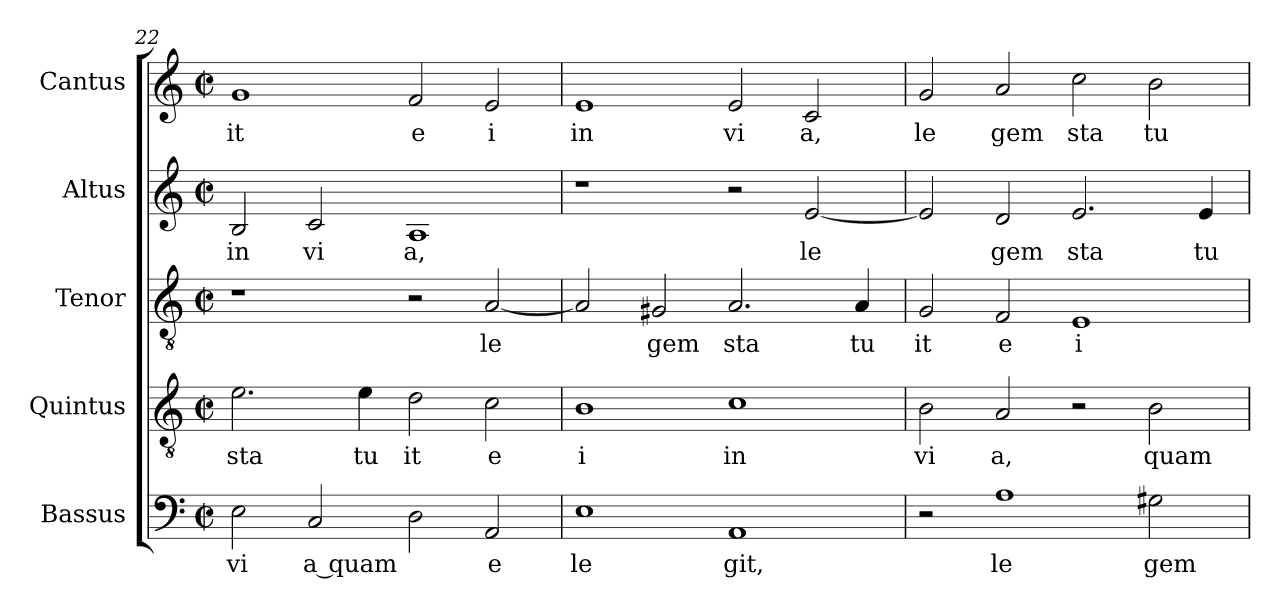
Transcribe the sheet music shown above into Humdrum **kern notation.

**kern	**text	**kern	**text	**kern	**text	**kern	**text	**kern	**text
*part5	*part5	*part4	*part4	*part3	*part3	*part2	*part2	*part1	*part1
*staff5	*staff5	*staff4	*staff4	*staff3	*staff3	*staff2	*staff2	*staff1	*staff1
*I"Bassus	*	*I"Quintus	*	*I"Tenor	*	*I"Altus	*	*I"Cantus	*
*clefF4	*	*clefGv2	*	*clefGv2	*	*clefG2	*	*clefG2	*
*M2/2	*	*M2/2	*	*M2/2	*	*M2/2	*	*M2/2	*
*met(c|)	*	*met(c|)	*	*met(c|)	*	*met(c|)	*	*met(c|)	*
=22	=22	=22	=22	=22	=22	=22	=22	=22	=22
!	!LO:LY:b:cj	!	!LO:LY:b:cj	!	!	!	!LO:LY:b:cj	!	!LO:LY:b:cj
2E\	vi	2.e\	sta	1r	.	2B/	in	1g	it
!	!LO:LY:b:cj	!	!	!	!	!	!LO:LY:b:cj	!	!
2C/	a quam	.	.	.	.	2c/	vi	.	.
!	!	!	!LO:LY:b:cj	!	!	!	!	!	!
.	.	4e\	tu	.	.	.	.	.	.
!	!	!	!LO:LY:b:cj	!	!	!	!LO:LY:b:cj	!	!LO:LY:b:cj
2D\	.	2d\	it	2r	.	1A	a,	2f/	e
!	!LO:LY:b:cj	!	!LO:LY:b:cj	!	!LO:LY:b:cj	!	!	!	!LO:LY:b:cj
2AA/	e	2c\	e	[<2A/	le	.	.	2e/	i
=23	=23	=23	=23	=23	=23	=23	=23	=23	=23
!	!LO:LY:b:cj	!	!LO:LY:b:cj	!	!	!	!	!	!LO:LY:b:cj
1E	le	1B	i	2A/]	.	1r	.	1e	in
!	!	!	!	!	!LO:LY:b:cj	!	!	!	!
.	.	.	.	2G#/	gem	.	.	.	.
!	!LO:LY:b:cj	!	!LO:LY:b:cj	!	!LO:LY:b:cj	!	!	!	!LO:LY:b:cj
1AA	git,	1c	in	2.A/	sta	2r	.	2e/	vi
!	!	!	!	!	!	!	!LO:LY:b:cj	!	!LO:LY:b:cj
.	.	.	.	.	.	[<2e/	le	2c/	a,
!	!	!	!	!	!LO:LY:b:cj	!	!	!	!
.	.	.	.	4A/	tu	.	.	.	.
=24	=24	=24	=24	=24	=24	=24	=24	=24	=24
!	!	!	!LO:LY:b:cj	!	!LO:LY:b:cj	!	!	!	!LO:LY:b:cj
2r	.	2B\	vi	2G/	it	2e/]	.	2g/	le
!	!LO:LY:b:cj	!	!LO:LY:b:cj	!	!LO:LY:b:cj	!	!LO:LY:b:cj	!	!LO:LY:b:cj
1A	le	2A/	a,	2F/	e	2d/	gem	2a/	gem
!	!	!	!	!	!LO:LY:b:cj	!	!LO:LY:b:cj	!	!LO:LY:b:cj
.	.	2r	.	1E	i	2.e/	sta	2cc\	sta
!	!LO:LY:b:cj	!	!LO:LY:b:cj	!	!	!	!	!	!LO:LY:b:cj
2G#\	gem	2B\	quam	.	.	.	.	2b\	tu
!	!	!	!	!	!	!	!LO:LY:b:cj	!	!
.	.	.	.	.	.	4e/	tu	.	.
=	=	=	=	=	=	=	=	=	=
*-	*-	*-	*-	*-	*-	*-	*-	*-	*-
